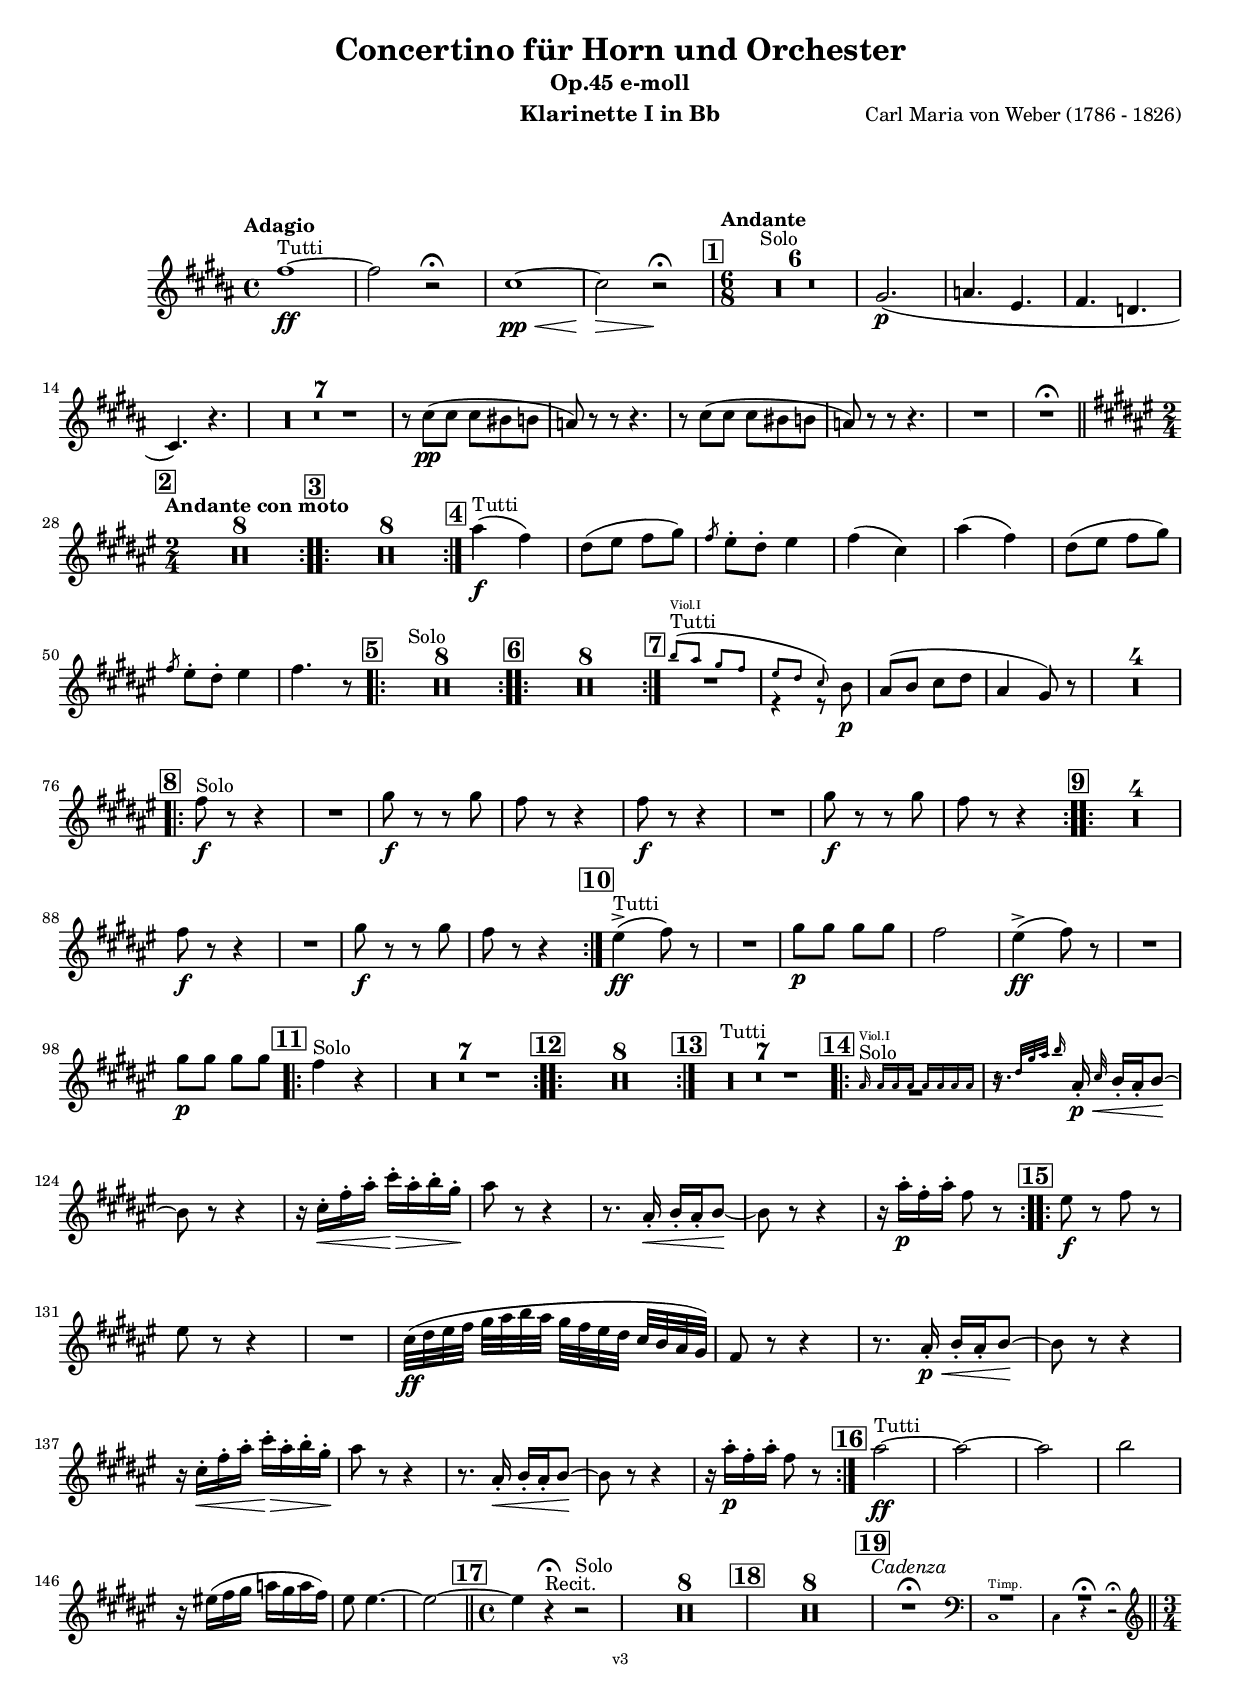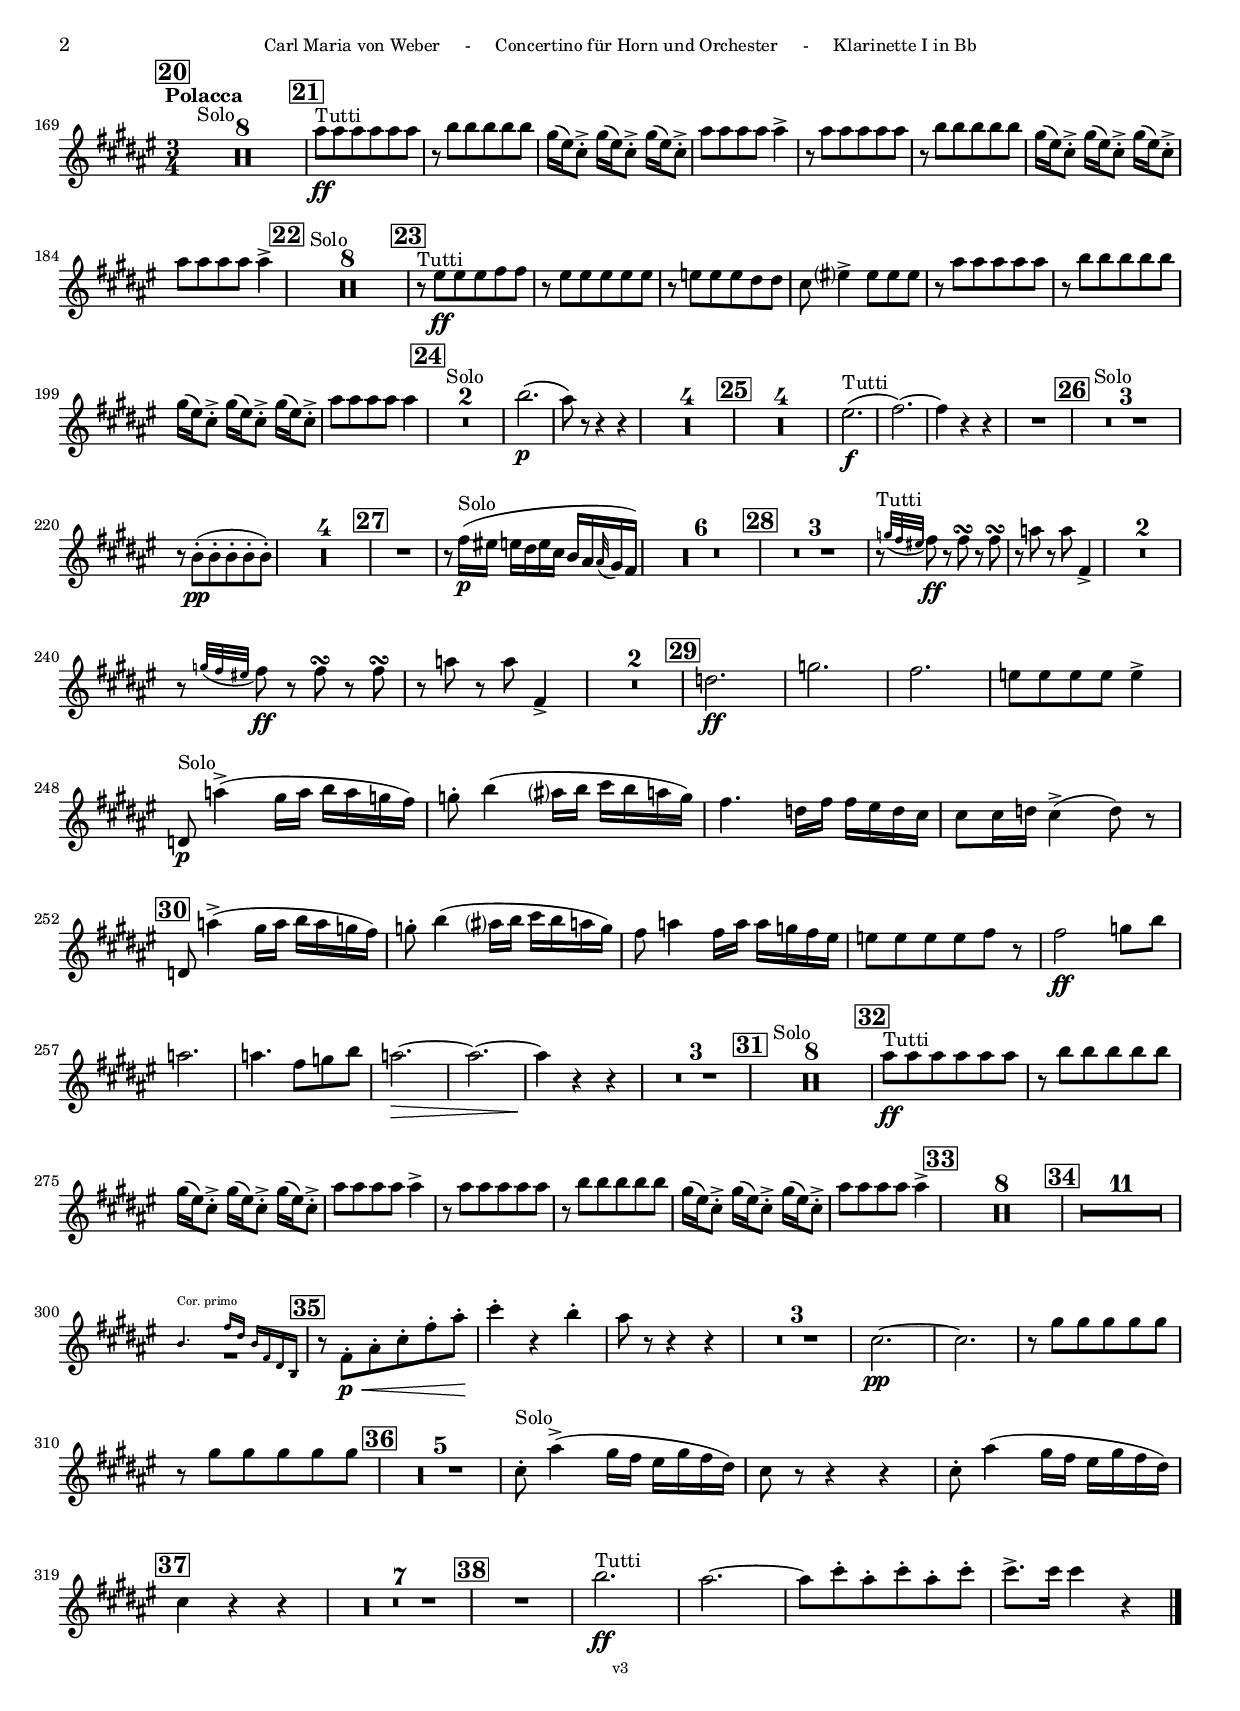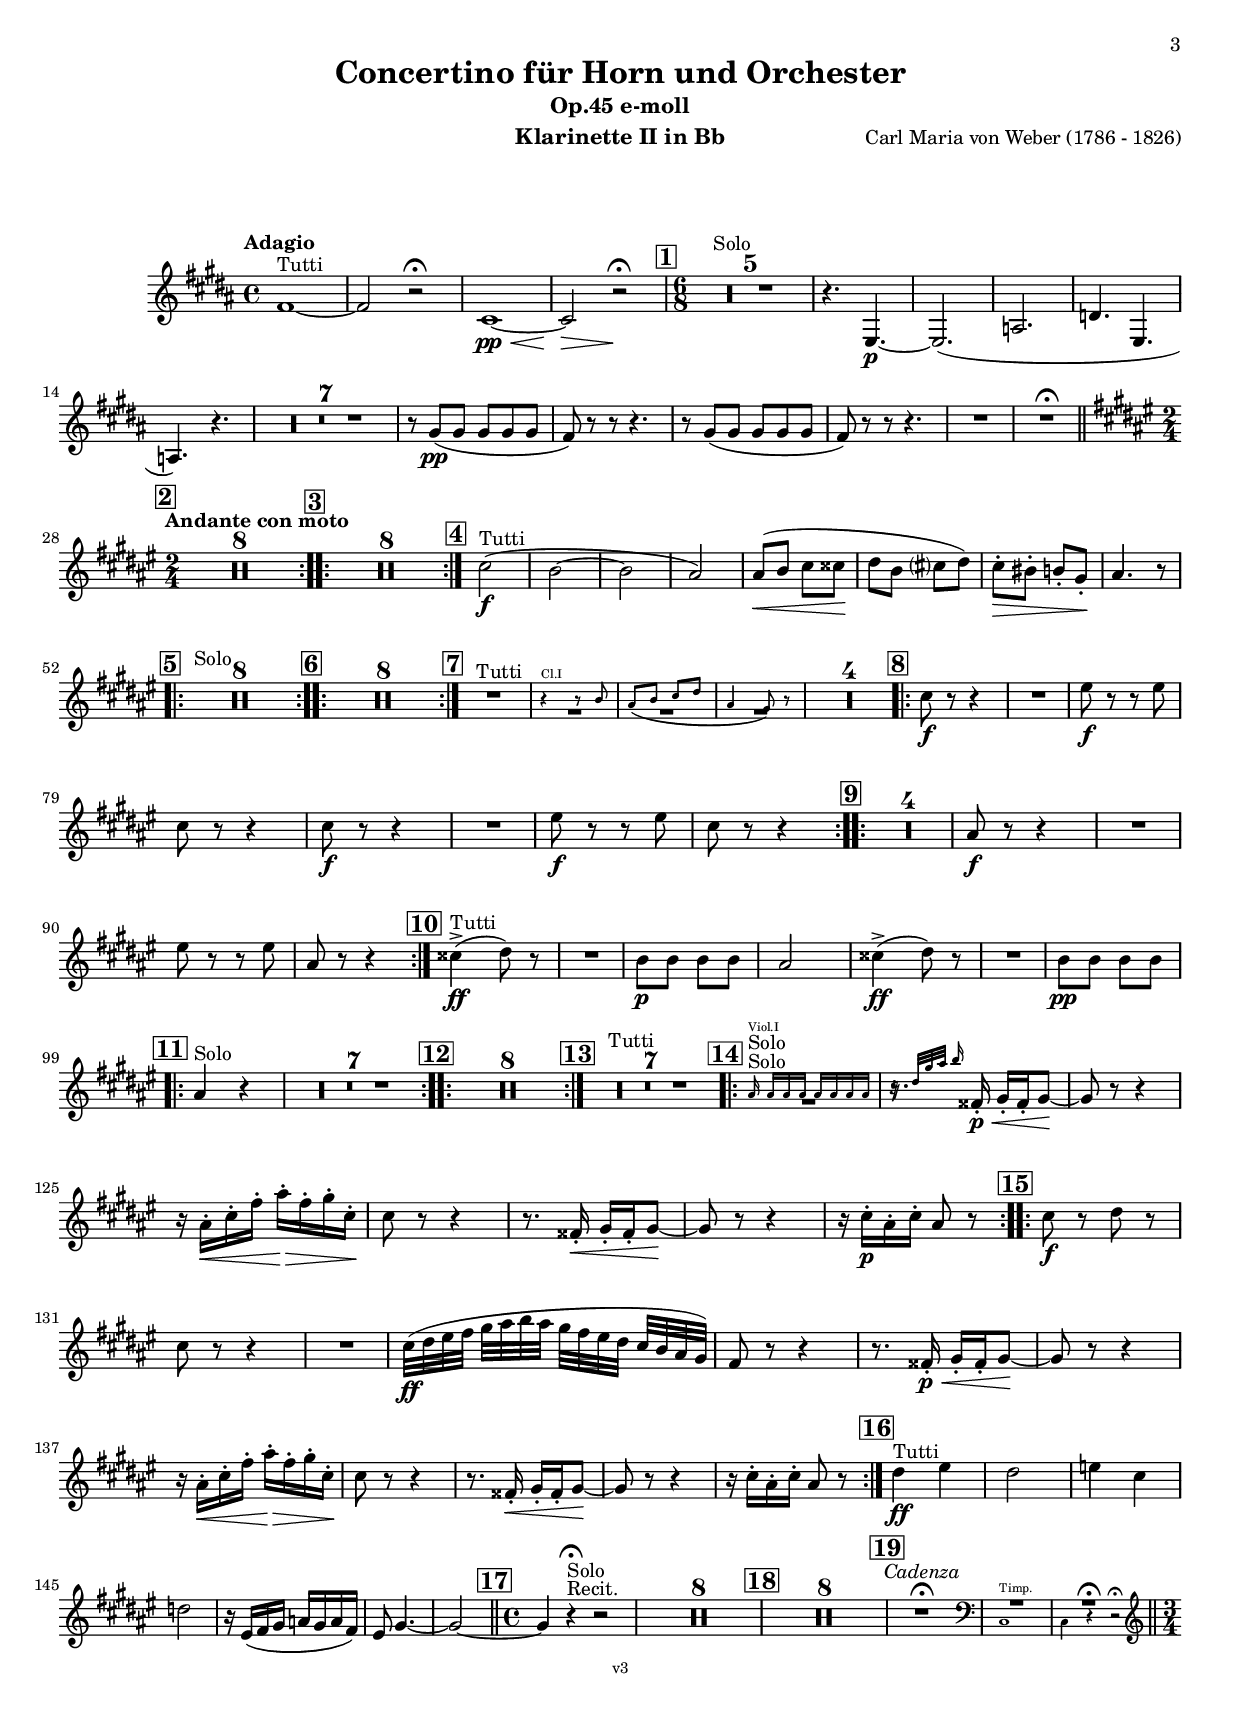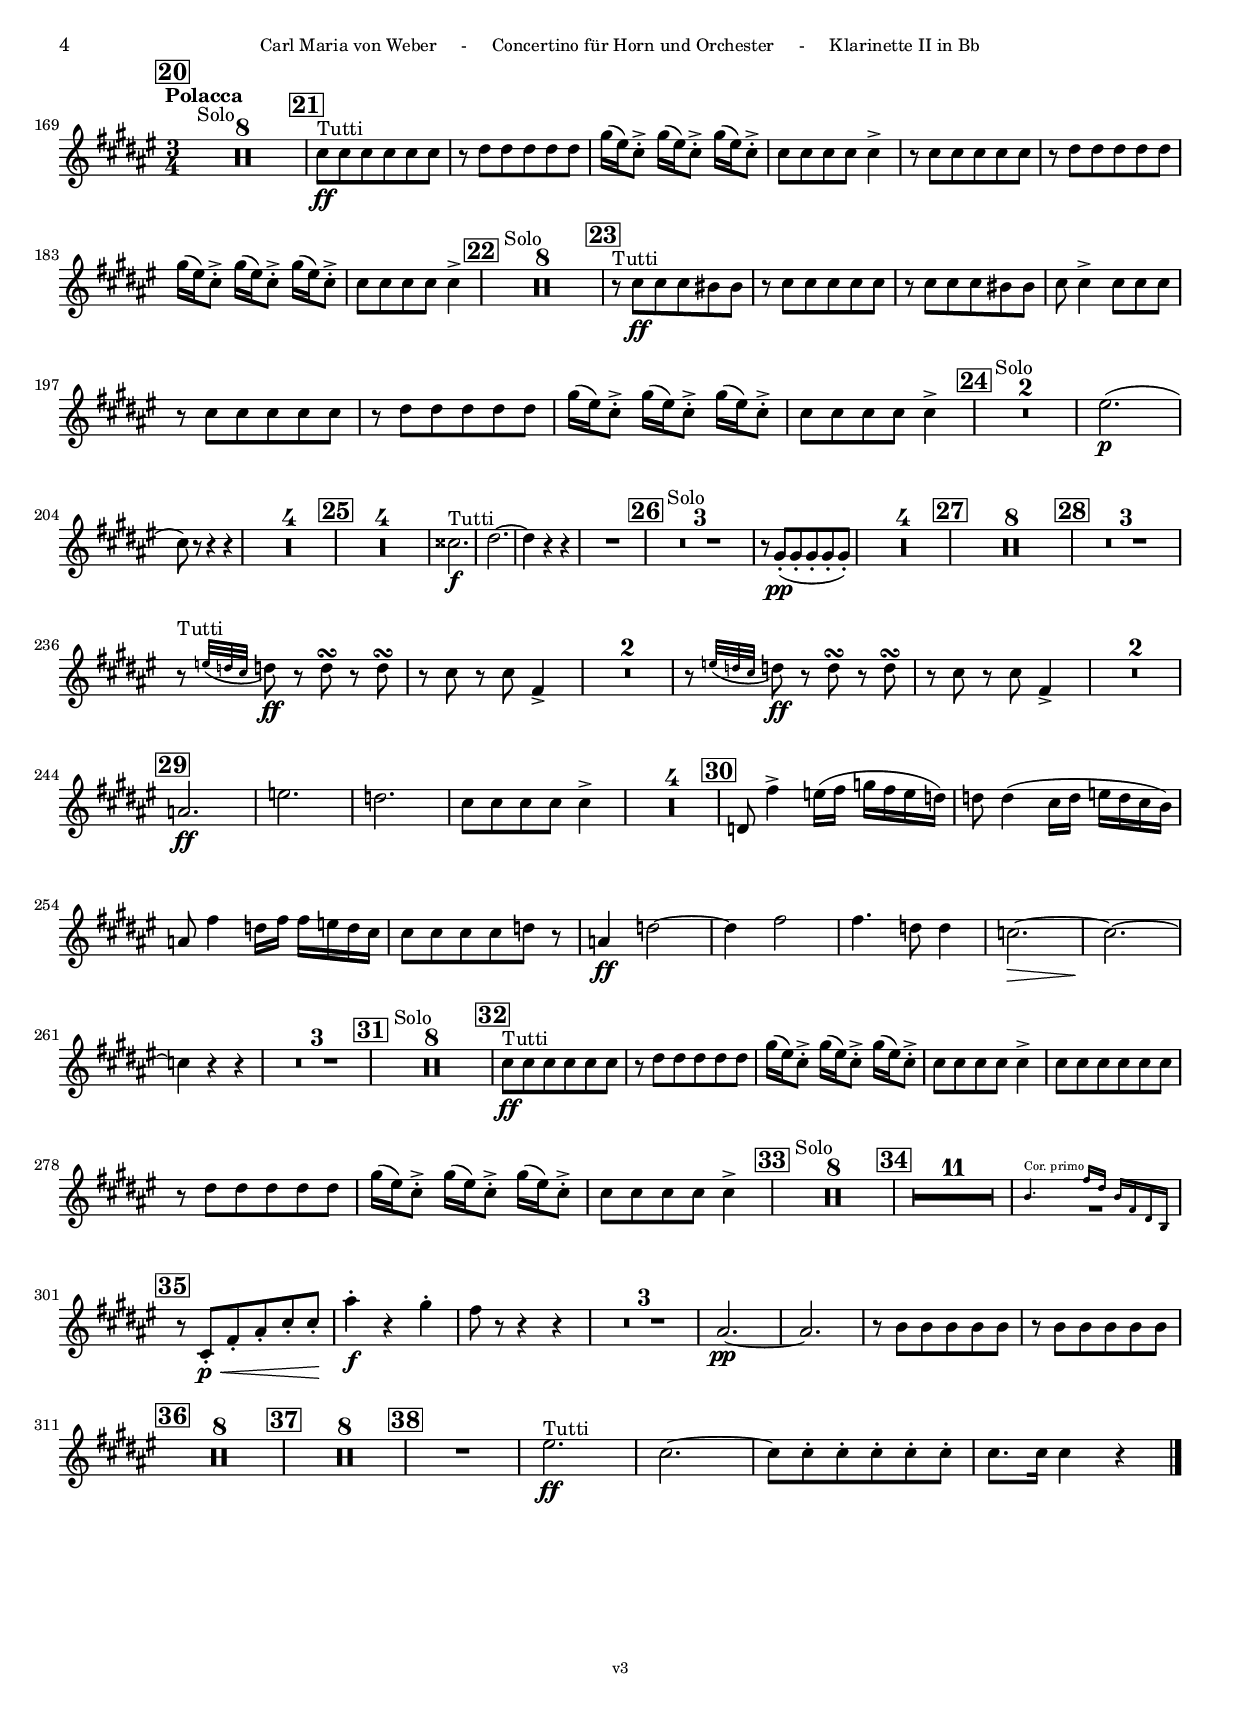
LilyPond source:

\version "2.18.2"
\language "deutsch"

\paper {
    top-margin = 10\mm
    bottom-margin = 10\mm
    left-margin = 10\mm
    right-margin = 10\mm
    ragged-last = ##f
}

\header{
  title = "Concertino für Horn und Orchester"
  subtitle = "Op.45 e-moll"
  composerShort = "Carl Maria von Weber"
  composer = "Carl Maria von Weber (1786 - 1826)"
  version = "v3"
}

% Adapt this for automatic line-breaks
% mBreak = {}
mBreak = { \break }
#(set-global-staff-size 17)

% Useful snippets
pCresc = _\markup { \dynamic p \italic "cresc." }
mfDim = _\markup { \dynamic mf \italic "dim." }
fCantabile = _\markup { \dynamic f \italic "cantabile" }
smorz = _\markup { \italic "smorz." }
sempreFf = _\markup { \italic "sempre" \dynamic ff }
sempreFff = _\markup { \italic "sempre" \dynamic fff }
pocoF = _\markup { \italic "poco" \dynamic f }
ffz = _\markup { \dynamic { ffz } } 
crescMolto = _\markup { \italic "cresc. molto" }
pMoltoCresc = _\markup { \dynamic p \italic "molto cresc." }
sempreCresc = _\markup { \italic "sempre cresc." }
ppEspr = _\markup { \dynamic pp \italic "espr." }
ppiuEspress = _\markup { \dynamic p \italic "più espress." }
pocoCresc = _\markup { \italic "poco cresc." }
mfEspress = _\markup { \dynamic mf \italic "espress." }
pEspress = _\markup { \dynamic p \italic "espress." }
string = ^\markup { \italic "string." }
stringendo = ^\markup { \italic "stringendo" }
pocoString = ^\markup { \italic "poco string." }
sempreStringendo = ^\markup { \italic "sempre stringendo" }
sempreString = ^\markup { \italic "sempre string." }
tuttaForza = _\markup { \italic "tutta forza" }
allargando = _\markup { \italic "allargando" }
pocoMenoMosso = ^\markup {\italic \bold {"Poco meno mosso."} }
rit = ^\markup {\italic {"rit."} }
rall = ^\markup {\italic {"rall."} }
riten = ^\markup {\italic {"riten."} }
ritATempo = ^\markup { \center-align \italic {"  rit. a tempo"} }
aTempo = ^\markup { \italic {"a tempo"} }
moltoRit = ^\markup { \italic {"molto rit."} }
pocoRit = ^\markup {\italic {"poco rit."} }
pocoRiten = ^\markup {\italic {"poco riten."} }
sec = ^\markup {\italic {"sec."} }
pocoRall = ^\markup {\italic {"poco rall."} }
pocoAPocoRall = ^\markup {\italic {"poco a poco rall."} }
pocoAPocoAccel = ^\markup {\italic {"poco a poco accel."} }
pocoAPocoAccelAlD = ^\markup {\italic {"poco a poco accel. al D"} }
sempreAccel = ^\markup {\italic {"sempre accel."} }
solo = ^\markup { "Solo" }
tutti = ^\markup { "Tutti" }
piuF = _\markup { \italic "più" \dynamic f }
piuP = _\markup { \italic "più" \dynamic p }
lento = ^\markup { \italic "Lento" }
accel = ^\markup { \bold { "accel." } }
tempoPrimo = ^\markup { \italic { "Tempo I" } }
cadenza = ^\markup { \italic {"Cadenza"} }

% Adapted from http://lsr.di.unimi.it/LSR/Snippet?id=655
% Make title, subtitle, instrument appear on pages other than the first
#(define (part-not-first-page layout props arg)
   (if (not (= (chain-assoc-get 'page:page-number props -1)
               (ly:output-def-lookup layout 'first-page-number)))
       (interpret-markup layout props arg)
       empty-stencil))

\paper {
  oddHeaderMarkup = \markup
  \fill-line {
    " "
    \on-the-fly #part-not-first-page \fontsize #-1.0 \concat {
      \fromproperty #'header:composerShort
      "     -     "
      \fromproperty #'header:title
      "     -     "
      \fromproperty #'header:instrument
    }
    \on-the-fly #print-page-number-check-first \fromproperty #'page:page-number-string
  }
  evenHeaderMarkup = \markup
  \fill-line {
    \on-the-fly #print-page-number-check-first \fromproperty #'page:page-number-string
    \on-the-fly #part-not-first-page \fontsize #-1.0 \concat {
      \fromproperty #'header:composerShort
      "     -     "
      \fromproperty #'header:title
      "     -     "
      \fromproperty #'header:instrument
    }
    " "
  }
  oddFooterMarkup = \markup
  \fill-line \fontsize #-2.0 {
    " "
    \fromproperty #'header:version
    " "
  }
  % Distance between title stuff and music
  markup-system-spacing.basic-distance = #12
  markup-system-spacing.minimum-distance = #12
  markup-system-spacing.padding = #10
  % Distance between music systems
  system-system-spacing.basic-distance = #14
  system-system-spacing.minimum-distance = #14
  % system-system-spacing.padding = #10
  
}

% ---------------------------------------------------------

clarinet_I = {
  \set Score.markFormatter = #format-mark-box-numbers
  \accidentalStyle Score.modern-cautionary
  \compressFullBarRests
  \defaultTimeSignature
  \time 4/4
  \tempo "Adagio"
  \key c \major
  \clef violin
  \relative c' {
    % p1 1
    \tutti
    g''1\ff~ |
    g2 r \fermata |
    d1\pp\<~ |
    d2\> r\! \fermata
    \mark #1
    \time 6/8
    \tempo "Andante"
    \solo
    R1*6/8*6 |
    a2.(\p |
    b4. f |
    g4. es |
    \mBreak
    
    % p1 2
    d4.) r |
    R1*6/8*7 |
    r8 d'(\pp d d cis c |
    b8) r8 r r4. |
    r8 d( d d cis c |
    b8) r8 r r4. |
    R1*6/8 |
    R1*6/8  \fermataMarkup |
    \bar "||"
    \mBreak
    
    % p1 3
    \mark #2
    \time 2/4
    \tempo "Andante con moto"
    \key g \major
    \repeat volta 2 {
      R1*2/4*8
    }
    \mark #3
    \repeat volta 2 {
      R1*2/4*8
    }
    \mark #4
    \tutti
    h'4(\f g) |
    e8( fis g a) |
    \slashedGrace g8 fis8-. e-. fis4 |
    g4( d) |
    h'4( g) |
    e8( fis g a) |
    \mBreak
    
    % p1 4
    \slashedGrace g8 fis8-. e-. fis4 |
    g4. r8 |
    \mark #5
    \solo
    \repeat volta 2 {
      R1*2/4*8
    }
    \mark #6
    \repeat volta 2 {
      R1*2/4*8
    }
    \mark #7
    \tutti
    <<
      {
        \override MultiMeasureRest.staff-position = #0
        R1*2/4 |
        r4 r8 c,\p |
        \revert MultiMeasureRest.staff-position
      }
      \new CueVoice {
        \set instrumentCueName = "Viol.I"
        \stemUp {
          c'8^( h a g |
          fis8 e d) 
        }
      }
    >>
    h( c d e |
    h4 a8) r |
    R1*2/4*4 |
    \mBreak
    
    % p1 5
    \mark #8
    \solo
    \repeat volta 2 {
      g'8\f r r4 |
      R1*2/4 |
      a8\f r r a |
      g8 r r4 |
      g8\f r r4 |
      R1*2/4 |
      a8\f r r a |
      g8 r r4 |
    }
    \mark #9
    \repeat volta 4 {
      R1*2/4*4 |
    \mBreak
    
    % p1 6
      g8\f r r4 |
      R1*2/4 |
      a8\f r r a |
      g8 r r4 |
    }
    \mark #10
    \tutti
    fis4->(\ff g8) r |
    R1*2/4 |
    a8\p a a a |
    g2 |
    fis4(->\ff g8) r |
    R1*2/4 |
    \mBreak
    
    % p1 7
    a8\p a a a |
    \mark #11
    \solo
    \repeat volta 2 {
      g4 r |
      R1*2/4*7 |
    }
    \mark #12
    \repeat volta 2 {
      R1*2/4*8 |
    }
    \mark #13
    \tutti
    R1*2/4*7
    \mark #14
    \repeat volta 2 {
      <<
        {
          \solo
          \override MultiMeasureRest.staff-position = #-4
          R1*2/4 |
          r8. h,16-.\p\< \grace d32 c16-. h-. c8~\! |
          \revert MultiMeasureRest.staff-position
        }
        \new CueVoice {
          \set instrumentCueName = "Viol.I"
          \stemUp {
            h16 h[ h h] h h h h|
            r32 e[ a h] c16
          }
        }
      >>
      \mBreak
      
      %p1 8
      c,8 r r4 |
      r16 d-.\< g-. h-. d-.\> h-. c-. a-.\! |
      h8 r r4 |
      r8. h,16-.\< c-. h-. c8~\! |
      c8 r r4 |
      r16 h'-.\p g-. h-. g8 r |
    }
    \mark #15
    \repeat volta 2 {
      fis8\f r g r |
      \mBreak
      
      %p1 9
      fis8 r r4 |
      R1*2/4 |
      d32\ff( [e fis g] a [h c h] a [g fis e] d [c h a)] |
      g8 r r4 |
      r8. h16-.\p\< c-. h-. c8~\! |
      c8 r r4 |
      \mBreak

      %p1 10
      r16 d-.\< g-. h-. d-.\> h-. c-. a-.\! |
      h8 r r4 |
      r8. h,16-.\< c-. h-. c8~\! |
      c8 r r4 |
      r16 h'-.\p g-. h-. g8 r |
    }
    \mark #16
    \tutti
    h2~\ff |
    h2~ |
    h2 |
    c2 |
    \mBreak

    % p1 10
    r16 fis,!( g a b a b g) |
    fis8 fis4.~ |
    fis2~ |
    \mark #17
    \bar "||"
    \time 4/4
    fis4 r\fermata ^\markup { "Recit." } r2 \solo |
    R1*8 |
    \mark #18
    R1*8 |
    \mark #19
    R1\fermataMarkup\cadenza
    <<
      {
        \override MultiMeasureRest.staff-position = #2
        R1 |
        R1\fermataMarkup |
        \revert MultiMeasureRest.staff-position
      }
      \new CueVoice {
        \set instrumentCueName = "Timp."
        \clef bass
        \stemDown {
          d,,1 |
          d4 r r2\fermata |
        }
      }
    >>
    \clef violin
    \bar "||"
    \mBreak
    
    % p2 1
    \time 3/4
    \mark #20
    \tempo "Polacca"
    \solo
    R1*3/4*8 |
    \mark #21
    \tutti
    h'''8\ff \repeat unfold 5 { h8 } |
    r8 \repeat unfold 5 { c8 } |
    \repeat unfold 3 { a16( fis) d8-.-> } |
    \repeat unfold 4 h'8 h4-> |
    r8 \repeat unfold 5 { h8 } |
    r8 \repeat unfold 5 { c8 } |
    \repeat unfold 3 { a16( fis) d8-.-> } |
    \mBreak
    
    % p2 2
    \repeat unfold 4 h'8 h4-> |
    \mark #22
    \solo
    R1*3/4*8 |
    \mark #23
    \tutti
    r8 fis\ff fis fis g g |
    r8 \repeat unfold 5 { fis } |
    r8 \repeat unfold 3 f e e |
    d8 fis4-> \repeat unfold 3 fis8 |
    r8 \repeat unfold 5 h |
    r8 \repeat unfold 5 c |
    \mBreak
    
    % p2 3
    \repeat unfold 3 { a16( fis) d8-.-> } |
    \repeat unfold 4 h'8 h4 |
    \mark #24
    \solo
    R1*3/4*2 |
    c2.(\p |
    h8) r8 r4 r |
    R1*3/4*4 |
    \mark #25
    R1*3/4*4 |
    \tutti
    fis2.(\f |
    g2.)~ |
    g4 r r |
    R1*3/4 |
    \mark #26
    \solo
    R1*3/4*3 |
    \mBreak
    
    % p2 4
    r8 c,8-.(\pp \repeat unfold 3 c-. c-.)|
    R1*3/4*4 |
    \mark #27
    R1*3/4*1 |
    r8 g'16 \solo (\p fis! f e f d c h \appoggiatura h32 a16 g) |
    R1*3/4*6 |
    \mark #28
    R1*3/4*3 |
    \tutti
    r8 \appoggiatura { as'32 g fis! } g8\ff r g\turn r g\turn |
    r8 b8 r b g,4-> |
    R1*3/4*2 |
    \mBreak
    
    % p2 5
    r8 \appoggiatura { as'32 g fis! } g8\ff r g\turn r g\turn |
    r8 b8 r b g,4-> |
    R1*3/4*2 |
    \mark #29
    es'2.\ff |
    as2. |
    g2. |
    \repeat unfold 4 f8 f4-> |
    \mBreak
    
    % p2 6
    \solo
    es,8\p b''4->( a16 b c b as g) |
    as8-. c4( h16 c d c b as) |
    g4. es16 g g fis es d |
    d8 d16 es d4(-> es8) r |
    \mBreak
    
    % p2 7
    \mark #30
    es,8 b''4->( a16 b c b as g) |
    as8-. c4( h16 c d c b as) |
    g8 b4 g16 b b as g fis |
    \repeat unfold 4 f8 g r |
    g2\ff as8 c |
    \mBreak
    
    % p2 8
    b2. |
    b4. g8 as c |
    b2.~\> |
    b2.~ |
    b4\! r r |
    R1*3/4*3 |
    \mark #31
    \solo
    R1*3/4*8 |
    \mark #32
    \tutti
    h8\ff \repeat unfold 5 h8 |
    r8 \repeat unfold 5 c |
    \mBreak
    
    % p2 9
    \repeat unfold 3 { a16( fis) d8-.-> } |
    \repeat unfold 4 h'8 h4-> |
    r8 \repeat unfold 5 h8 |
    r8 \repeat unfold 5 c |
    \repeat unfold 3 { a16( fis) d8-.-> } |
    \repeat unfold 4 h'8 h4-> |
    \mark #33
    R1*3/4*8 |
    \mark #34
    R1*3/4*11 |
    \mBreak
    
    % p2 10
    <<
      {
        \override MultiMeasureRest.staff-position = #-4
        R1*3/4 |
        \revert MultiMeasureRest.staff-position
      }
      \new CueVoice {
        \set instrumentCueName = "Cor. primo"
        \stemUp {
          c,4. g'16 e c g e c |
        }
      }
    >>
    \mark #35
    r8 g'-.\p\< h-. d-. g-. h-.\! | 
    d4-. r c-. |
    h8 r r4 r |
    R1*3/4*3 |
    d,2.~\pp |
    d2. |
    r8 \repeat unfold 5 a' |
    \mBreak
    
    % p2 11
    r8 \repeat unfold 5 a |
    \mark #36
    R1*3/4*5 |
    \solo
    d,8-. h'4(-> a16 g fis a g e) |
    d8 r r4 r |
    d8-. h'4( a16 g fis a g e) |
    \mBreak
    
    % p2 12
    \mark #37
    d4 r r |
    R1*3/4*7 |
    \mark #38
    R1*3/4 |
    \tutti
    c'2.\ff
    h2.~ |
    h8 d-. h-. d-. h-. d-. |
    d8.-> d16 d4 r |
    \bar "|."
  }
}

clarinet_II = {
  \set Score.markFormatter = #format-mark-box-numbers
  \accidentalStyle Score.modern-cautionary
  \compressFullBarRests
  \defaultTimeSignature
  \time 4/4
  \tempo "Adagio"
  \tutti
  \key c \major
  \clef violin
  \relative c' {
    % p1 1
    g'1~ |
    g2 r \fermata |
    d1\pp\<~ |
    d2\> r\! \fermata
    \mark #1
    \solo
    \time 6/8
    R1*5/8*6 |
    r4. f,4.~\p |
    f2.( |
    b2. |
    es4. f, |
    \mBreak
    
    % p1 2
    b4.) r |
    R1*6/8*7 |
    r8 a'(\pp a a a a |
    g8) r8 r r4. |
    r8 a( a a a a |
    g8) r8 r r4. |
    R1*6/8 |
    R1*6/8  \fermataMarkup |
    \bar "||"
    \mBreak
    
    %p1 3
    \mark #2
    \time 2/4
    \key g \major
    \tempo "Andante con moto"
    \repeat volta 2 {
      R1*2/4*8
    }
    \mark #3
    \repeat volta 2 {
      R1*2/4*8
    }
    \mark #4
    \tutti
    d'2(\f |
    c2~ |
    c2 |
    h2) |
    h8\< (c d dis\! |
    e8 c d e) |
    d8-.\> cis-. c-. a-.\! |
    h4. r8 |
    \mBreak
    
    %p1 4
    \mark #5
    \solo
    \repeat volta 2 {
      R1*2/4*8
    }
    \mark #6
    \repeat volta 2 {
      R1*2/4*8
    }
    \mark #7
    \tutti
    R1*2/4
    <<
      {
        \override MultiMeasureRest.staff-position = #-4
        R1*2/4*3 |
        \revert MultiMeasureRest.staff-position
      }
      \new CueVoice {
        \set instrumentCueName = "Cl.I"
        \stemUp {
          r4 r8 c |
          h8( c d e |
          h4 a8) r |
        }
      }
    >>
    R1*2/4*4 |
    \mark #8
    \repeat volta 2 {
      d8\f r r4 |
      R1*2/4 |
      fis8\f r r fis |
      \mBreak
      
      % p1 5
      d8 r r4 |
      d8\f r r4 |
      R1*2/4 |
      fis8\f r r fis |
      d8 r r4 |
    }
    
    \repeat volta 2 {
      \mark #9
      R1*2/4*4 |
      h8\f r r4 |
      R1*2/4 |
      \mBreak
      
      % p1 6
      fis'8 r r fis |
      h,8 r r4 |
    }
    \mark #10
    \tutti
    dis4->(\ff e8) r |
    R1*2/4 |
    c8\p c c c |
    h2 |
    dis4->(\ff e8)\! r |
    R1*2/4 |
    c8\pp c c c |
    \mBreak
    
    % p1 7
    \repeat volta 2 {
      \mark #11
      \solo
      h4 r |
      R1*2/4*7 |
    }
    \mark #12
    \repeat volta 2 {
      R1*2/4*8 |
    }
    \mark #13
    \tutti
    R1*2/4*7
    \mark #14
    \solo
    \repeat volta 2 {
      <<
        {
          \solo
          \override MultiMeasureRest.staff-position = #-4
          R1*2/4 |
          r8. gis16-.\p\< a-. gis-. a8~\! |
          \revert MultiMeasureRest.staff-position
        }
        \new CueVoice {
          \set instrumentCueName = "Viol.I"
          \stemUp {
            h16 h[ h h] h h h h|
            r32 e[ a h] c16
          }
        }
      >>
      a,8 r r4 |
      \mBreak
      
      % p1 8
      r16 h-.\< d-. g-. h-.\> g-. a-. d,-.\! |
      d8 r r4 |
      r8. gis,16-.\< a-. gis-. a8~\! |
      a8 r r4 |
      r16 d-.\p h-. d-. h8 r |
    }
    \mark #15
    \repeat volta 2 {
      d8\f r e r |
      \mBreak
      
      % p1 9
      d8 r r4 |
      R1*2/4 |
      d32\ff( [e fis g] a [h c h] a [g fis e] d [c h a]) |
      g8 r r4 |
      r8. gis16-.\p\< a-. gis-. a8~\! |
      a8 r r4 |
      \mBreak

      % p1 10
      r16 h-.\< d-. g-. h-.\> g-. a-. d,-.\! |
      d8 r r4 |
      r8. gis,16-.\< a-. gis-. a8~\! |
      a8 r r4 |
      r16 d-. h-. d-. h8 r |
    }
    \mark #16
    \tutti
    e4\ff fis |
    e2 |
    f4 d |
    \mBreak
    
    % p1 11
    es 2|
    r16 fis,( g a b a b g) |
    fis8 a4.~ |
    a2~ |
    \mark #17
    \bar "||"
    \time 4/4
    a4 r\fermata ^\markup { "Recit." } \solo r2 |
    R1*8 |
    \mark #18
    R1*8 |
    \mark #19
    R1\fermataMarkup\cadenza
    <<
      {
        \override MultiMeasureRest.staff-position = #2
        R1 |
        R1\fermataMarkup |
        \revert MultiMeasureRest.staff-position
      }
      \new CueVoice {
        \set instrumentCueName = "Timp."
        \clef bass
        \stemDown {
          d,,1 |
          d4 r r2\fermata |
        }
      }
    >>
    \clef violin
    \bar "||"
    \mBreak

    % p2 1
    \mark #20
    \solo
    \time 3/4
    \tempo "Polacca"
    R1*3/4*8 |
    \mark #21
    \tutti
    d''8\ff \repeat unfold 5 { d8 } |
    r8 \repeat unfold 5 { e8 } |
    \repeat unfold 3 { a16( fis) d8-.-> } |
    \repeat unfold 4 d8 d4-> |
    r8 \repeat unfold 5 { d8 } |
    r8 \repeat unfold 5 { e8 } |
    \mBreak
    
    % p2 2
    \repeat unfold 3 { a16( fis) d8-.-> } |
    \repeat unfold 4 d8 d4-> |
    \mark #22
    \solo
    R1*3/4*8 |
    \mark #23
    \tutti
    r8 d\ff d d cis cis |
    r8 \repeat unfold 5 { d } |
    r8 \repeat unfold 3 d cis cis |
    d8 d4-> \repeat unfold 3 d8 |
    \mBreak
    
    % p2 3
    r8 \repeat unfold 5 d |
    r8 \repeat unfold 5 e |
    \repeat unfold 3 { a16( fis) d8-.-> } |
    \repeat unfold 4 d8 d4-> |
    \mark #24
    \solo
    R1*3/4*2 |
    fis2.(\p |
    \mBreak
    
    % p2 4
    d8) r8 r4 r |
    R1*3/4*4 |
    \mark #25
    R1*3/4*4 |
    \tutti
    dis2.\f |
    e2.~ |
    e4 r r |
    R1*3/4
    \mark #26
    \solo
    R1*3/4*3 |
    r8 a,8-.(\pp \repeat unfold 3 a-. a-.) |
    R1*3/4*4 |
    \mark #27
    R1*3/4*8 |
    \mark #28
    R1*3/4*3 |
    \mBreak
    
    % p2 5
    \tutti
    r8 \appoggiatura { f'32 es d } es!8\ff r es\turn r es\turn |
    r8 d8 r d g,4-> |
    R1*3/4*2 |
    r8 \appoggiatura { f'32 es d } es!8\ff r es\turn r es\turn |
    r8 d8 r d g,4-> |
    R1*3/4*2 |
    \mBreak
    
    % p2 6
    \mark #29
    b2.\ff |
    f'2. |
    es2. |
    \repeat unfold 4 d8 d4-> |
    R1*3/4*4 |
    \mark #30
    es,8 g'4-> f16( g as g f es) |
    es8 es4( d16 es f es d c) |
    \mBreak
    
    % p2 7
    b8 g'4 es16 g g f es d |
    \repeat unfold 4 d8 es r |
    b4\ff es2~ |
    es4 g2 |
    g4. es8 es4 |
    des2.~\> |
    des2.~\! |
    \mBreak

    % p2 8
    des4 r r |
    R1*3/4*3 |
    \mark #31
    \solo
    R1*3/4*8 |
    \mark #32
    \tutti
    d8\ff \repeat unfold 5 d8 |
    r8 \repeat unfold 5 e |
    \repeat unfold 3 { a16( fis) d8-.-> } |
    \repeat unfold 4 d8 d4-> |
    \repeat unfold 6 d8 |
    \mBreak
    
    % p2 9
    r8 \repeat unfold 5 e |
    \repeat unfold 3 { a16( fis) d8-.-> } |
    \repeat unfold 4 d8 d4-> |
    \mark #33
    \solo
    R1*3/4*8 |
    \mark #34
    R1*3/4*11 |
    <<
      {
        \override MultiMeasureRest.staff-position = #-4
        R1*3/4 |
        \revert MultiMeasureRest.staff-position
      }
      \new CueVoice {
        \set instrumentCueName = "Cor. primo"
        \stemUp {
          c4. g'16 e c g e c |
        }
      }
    >>
    \mBreak
    
    % p2 10
    \mark #35
    r8 d-.\p\< g-. h-. d-. d-.\! |
    h'4-.\f r a-. |
    g8 r r4 r |
    R1*3/4*3 |
    h,2.~\pp |
    h2. |
    r8 \repeat unfold 5 c |
    r8 \repeat unfold 5 c |
    \mBreak
    
    % p2 11
    \mark #36
    R1*3/4*8 |
    \mark #37
    R1*3/4*8 |
    \mark #38
    R1*3/4*1 |
    \tutti
    fis2.\ff
    d2.~ |
    d8 d-. d-. d-. d-. d-. |
    d8. d16 d4 r |
    \bar "|."
  }
}


% ---------------------------------------------------------

%{
\bookpart {
  \header{
    instrument = "Klarinette I in A"
  }
  \score {
    \new Staff {
      \compressFullBarRests
      \set Score.markFormatter = #format-mark-box-numbers
      \override DynamicLineSpanner.staff-padding = #3
      \accidentalStyle Score.modern-cautionary
      <<
      {
        \transpose a a \clarinet_I
      }
      \\
      {
        \transpose a a \clarinet_II
      }
      >>
    }
  }
}
%}

\bookpart {
  \header{
    instrument = "Klarinette I in Bb"
  }
  \score {
    \new Staff {
      \compressFullBarRests
      \set Score.markFormatter = #format-mark-box-numbers
      \override DynamicLineSpanner.staff-padding = #3
      \accidentalStyle Score.modern-cautionary
      \new Voice {
        \transpose b a \clarinet_I
      }
    }
  }
}


\bookpart {
  \header{
    instrument = "Klarinette II in Bb"
  }
  \score {
    \new Staff {
      \compressFullBarRests
      \set Score.markFormatter = #format-mark-box-numbers
      \override DynamicLineSpanner.staff-padding = #3
      \accidentalStyle Score.modern-cautionary
      \new Voice {
        \transpose b a \clarinet_II
      }
    }
  }
}
